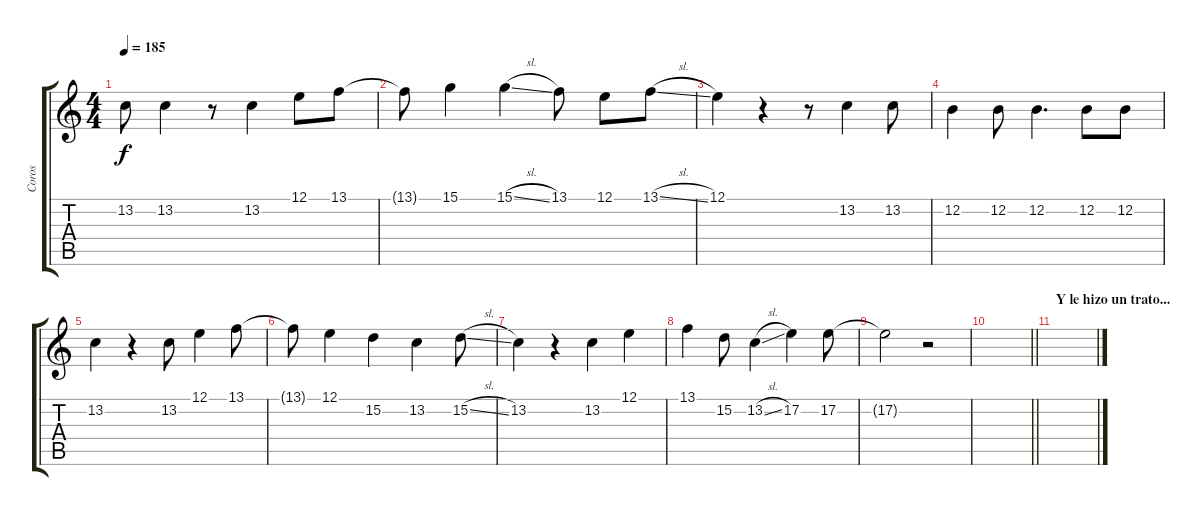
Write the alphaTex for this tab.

\track ("Coros" "Coros") {instrument lead6voice}
\staff {score tabs}
\tuning (E4 B3 G3 D3 A2 E2) {hide}
\ts (4 4)
\tempo 185
\clef g2
\ks c
13.2{t}.8{dy f} 13.2.4 r.8 13.2.4 12.1.8 13.1.8 |
13.1{t}.8 15.1.4 15.1{sl}.4 13.1.8 12.1.8 13.1{sl}.8 |
12.1.4 r.4 r.8 13.2.4 13.2.8 |
12.2.4 12.2.8 12.2.4{d} 12.2.8 12.2.8 |
13.2.4 r.4 13.2.8 12.1.4 13.1.8 |
13.1{t}.8 12.1.4 15.2.4 13.2.4 15.2{sl}.8 |
13.2.4 r.4 13.2.4 12.1.4 |
13.1.4 15.2.8 13.2{sl}.4 17.2.4 17.2.8 |
17.2{t}.2 r.2 |
\barLineRight lightlight
|
\section ("" "Y le hizo un trato...")
